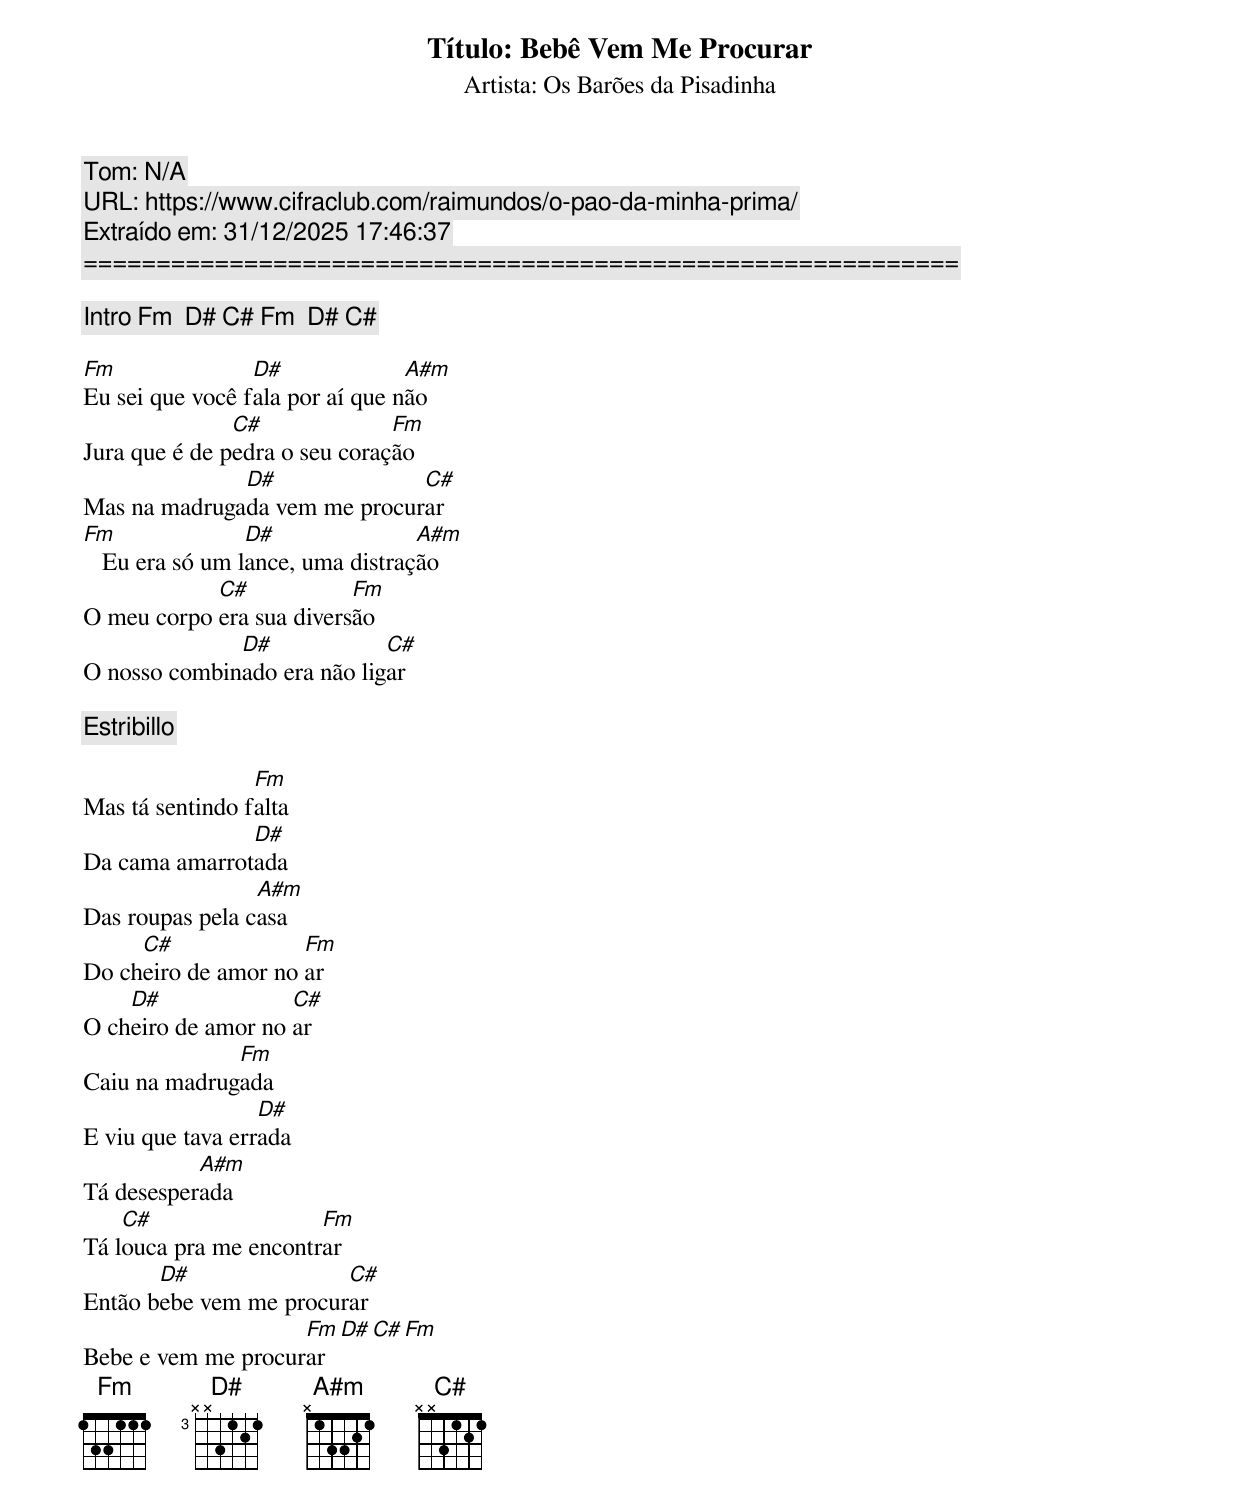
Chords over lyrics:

Título: Bebê Vem Me Procurar
Artista: Os Barões da Pisadinha
Tom: N/A
URL: https://www.cifraclub.com/raimundos/o-pao-da-minha-prima/
Extraído em: 31/12/2025 17:46:37
============================================================

[Intro] Fm  D# C# Fm  D# C#

Fm               D#              A#m
Eu sei que você fala por aí que não
               C#              Fm
Jura que é de pedra o seu coração
              D#              C#
Mas na madrugada vem me procurar
Fm               D#               A#m
   Eu era só um lance, uma distração
            C#            Fm
O meu corpo era sua diversão
              D#             C#
O nosso combinado era não ligar

[Estribillo]

                 Fm
Mas tá sentindo falta
               D#
Da cama amarrotada
                 A#m
Das roupas pela casa
     C#              Fm
Do cheiro de amor no ar
    D#              C#
O cheiro de amor no ar
              Fm
Caiu na madrugada
                  D#
E viu que tava errada
           A#m
Tá desesperada
    C#                 Fm
Tá louca pra me encontrar
       D#               C#
Então bebe vem me procurar
                    Fm   D#  C#  Fm
Bebe e vem me procurar
